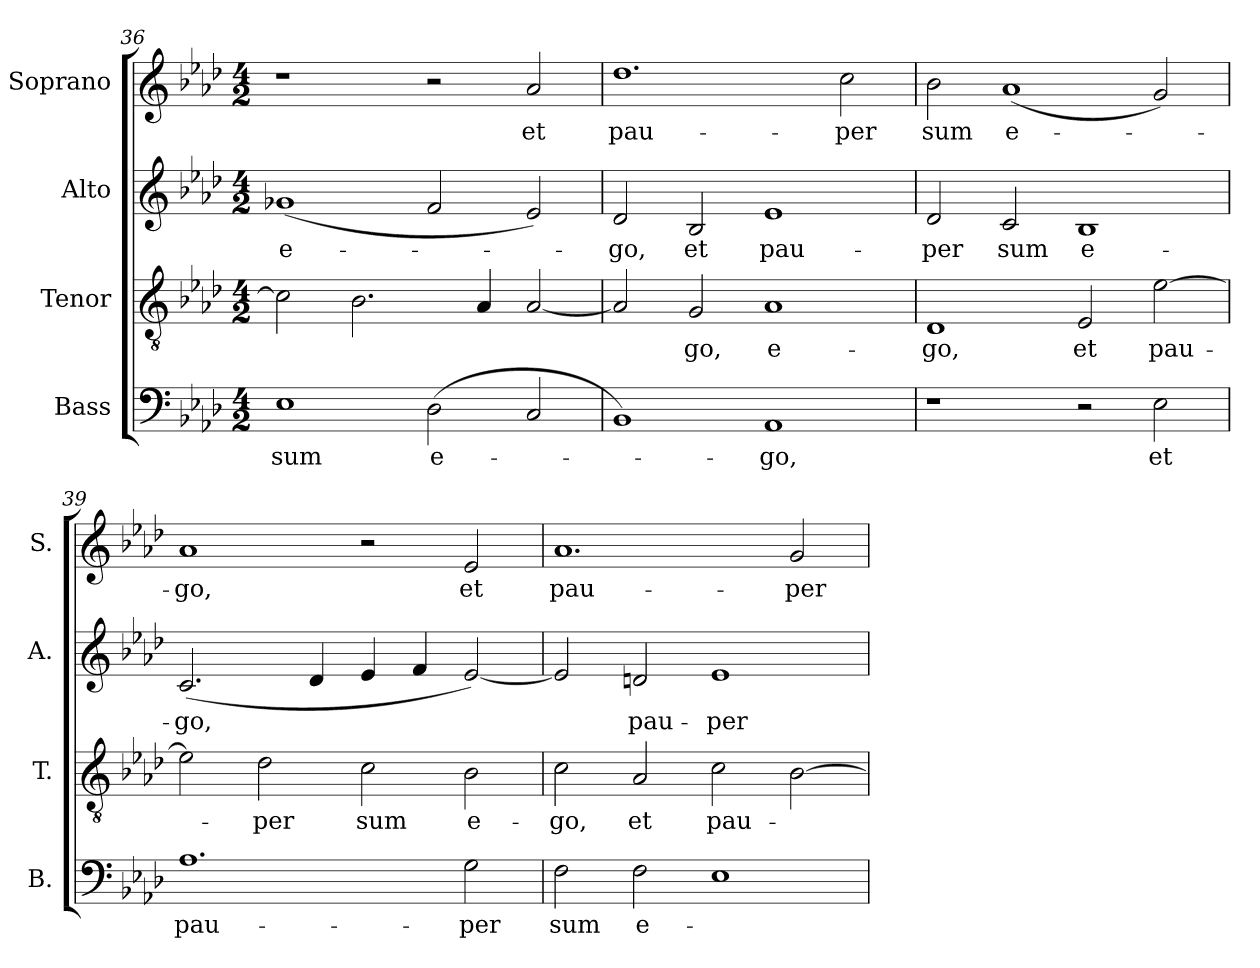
**kern	**text	**kern	**text	**kern	**text	**kern	**text
*part4	*part4	*part3	*part3	*part2	*part2	*part1	*part1
*staff4	*staff4	*staff3	*staff3	*staff2	*staff2	*staff1	*staff1
*I"Bass	*	*I"Tenor	*	*I"Alto	*	*I"Soprano	*
*I'B.	*	*I'T.	*	*I'A.	*	*I'S.	*
*clefF4	*	*clefGv2	*	*clefG2	*	*clefG2	*
*	*	*ITrd7c12	*	*	*	*	*
*k[b-e-a-d-]	*	*k[b-e-a-d-]	*	*k[b-e-a-d-]	*	*k[b-e-a-d-]	*
*A-:	*	*A-:	*	*A-:	*	*A-:	*
*M4/2	*	*M4/2	*	*M4/2	*	*M4/2	*
=36	=36	=36	=36	=36	=36	=36	=36
!	!LO:LY:b:color=#000000	!	!	!	!	!	!
!	!	!	!	!	!LO:LY:b:color=#000000	!	!
1E-i	sum	2Ci\]	.	(1g-Xi	e-	1r	.
.	.	2.BB-i\	.	.	.	.	.
!	!LO:LY:b:color=#000000	!	!	!	!	!	!
(2D-i\	e-	.	.	2fi/	.	2r	.
.	.	4AA-i/	.	.	.	.	.
!	!	!	!	!	!	!	!LO:LY:b:color=#000000
2Ci/	.	[2AA-i/	.	2e-i/)	.	2a-i/	et
=37	=37	=37	=37	=37	=37	=37	=37
!	!	!	!	!	!LO:LY:b:color=#000000	!	!
!	!	!	!	!	!	!	!LO:LY:b:color=#000000
1BB-i)	.	2AA-i/]	.	2d-i/	-go,	1.dd-i	pau-
!	!	!	!LO:LY:b:color=#000000	!	!	!	!
!	!	!	!	!	!LO:LY:b:color=#000000	!	!
.	.	2GGi/	-go,	2B-i/	et	.	.
!	!LO:LY:b:color=#000000	!	!	!	!	!	!
!	!	!	!LO:LY:b:color=#000000	!	!	!	!
!	!	!	!	!	!LO:LY:b:color=#000000	!	!
1AA-i	-go,	1AA-i	e-	1e-i	pau-	.	.
!	!	!	!	!	!	!	!LO:LY:b:color=#000000
.	.	.	.	.	.	2cci\	-per
=38	=38	=38	=38	=38	=38	=38	=38
!	!	!	!LO:LY:b:color=#000000	!	!	!	!
!	!	!	!	!	!LO:LY:b:color=#000000	!	!
!	!	!	!	!	!	!	!LO:LY:b:color=#000000
1r	.	1DD-i	-go,	2d-i/	-per	2b-i\	sum
!	!	!	!	!	!LO:LY:b:color=#000000	!	!
!	!	!	!	!	!	!	!LO:LY:b:color=#000000
.	.	.	.	2ci/	sum	(1a-i	e-
!	!	!	!LO:LY:b:color=#000000	!	!	!	!
!	!	!	!	!	!LO:LY:b:color=#000000	!	!
2r	.	2EE-i/	et	1B-i	e-	.	.
!	!LO:LY:b:color=#000000	!	!	!	!	!	!
!	!	!	!LO:LY:b:color=#000000	!	!	!	!
2E-i\	et	[2E-i\	pau-	.	.	2gi/)	.
=39	=39	=39	=39	=39	=39	=39	=39
!	!LO:LY:b:color=#000000	!	!	!	!	!	!
!	!	!	!	!	!LO:LY:b:color=#000000	!	!
!	!	!	!	!	!	!	!LO:LY:b:color=#000000
1.A-i	pau-	2E-i\]	.	(2.ci/	-go,	1a-i	-go,
!	!	!	!LO:LY:b:color=#000000	!	!	!	!
.	.	2D-i\	-per	.	.	.	.
.	.	.	.	4d-i/	.	.	.
!	!	!	!LO:LY:b:color=#000000	!	!	!	!
.	.	2Ci\	sum	4e-i/	.	2r	.
.	.	.	.	4fi/	.	.	.
!	!LO:LY:b:color=#000000	!	!	!	!	!	!
!	!	!	!LO:LY:b:color=#000000	!	!	!	!
!	!	!	!	!	!	!	!LO:LY:b:color=#000000
2Gi\	-per	2BB-i\	e-	[2e-i/)	.	2e-i/	et
=40	=40	=40	=40	=40	=40	=40	=40
!	!LO:LY:b:color=#000000	!	!	!	!	!	!
!	!	!	!LO:LY:b:color=#000000	!	!	!	!
!	!	!	!	!	!	!	!LO:LY:b:color=#000000
2Fi\	sum	2Ci\	-go,	2e-i/]	.	1.a-i	pau-
!	!LO:LY:b:color=#000000	!	!	!	!	!	!
!	!	!	!LO:LY:b:color=#000000	!	!	!	!
!	!	!	!	!	!LO:LY:b:color=#000000	!	!
2Fi\	e-	2AA-i/	et	2dni/	pau-	.	.
!	!	!	!LO:LY:b:color=#000000	!	!	!	!
!	!	!	!	!	!LO:LY:b:color=#000000	!	!
1E-i	.	2Ci\	pau-	1e-i	-per	.	.
!	!	!	!	!	!	!	!LO:LY:b:color=#000000
.	.	[2BB-i\	.	.	.	2gi/	-per
=	=	=	=	=	=	=	=
*-	*-	*-	*-	*-	*-	*-	*-
